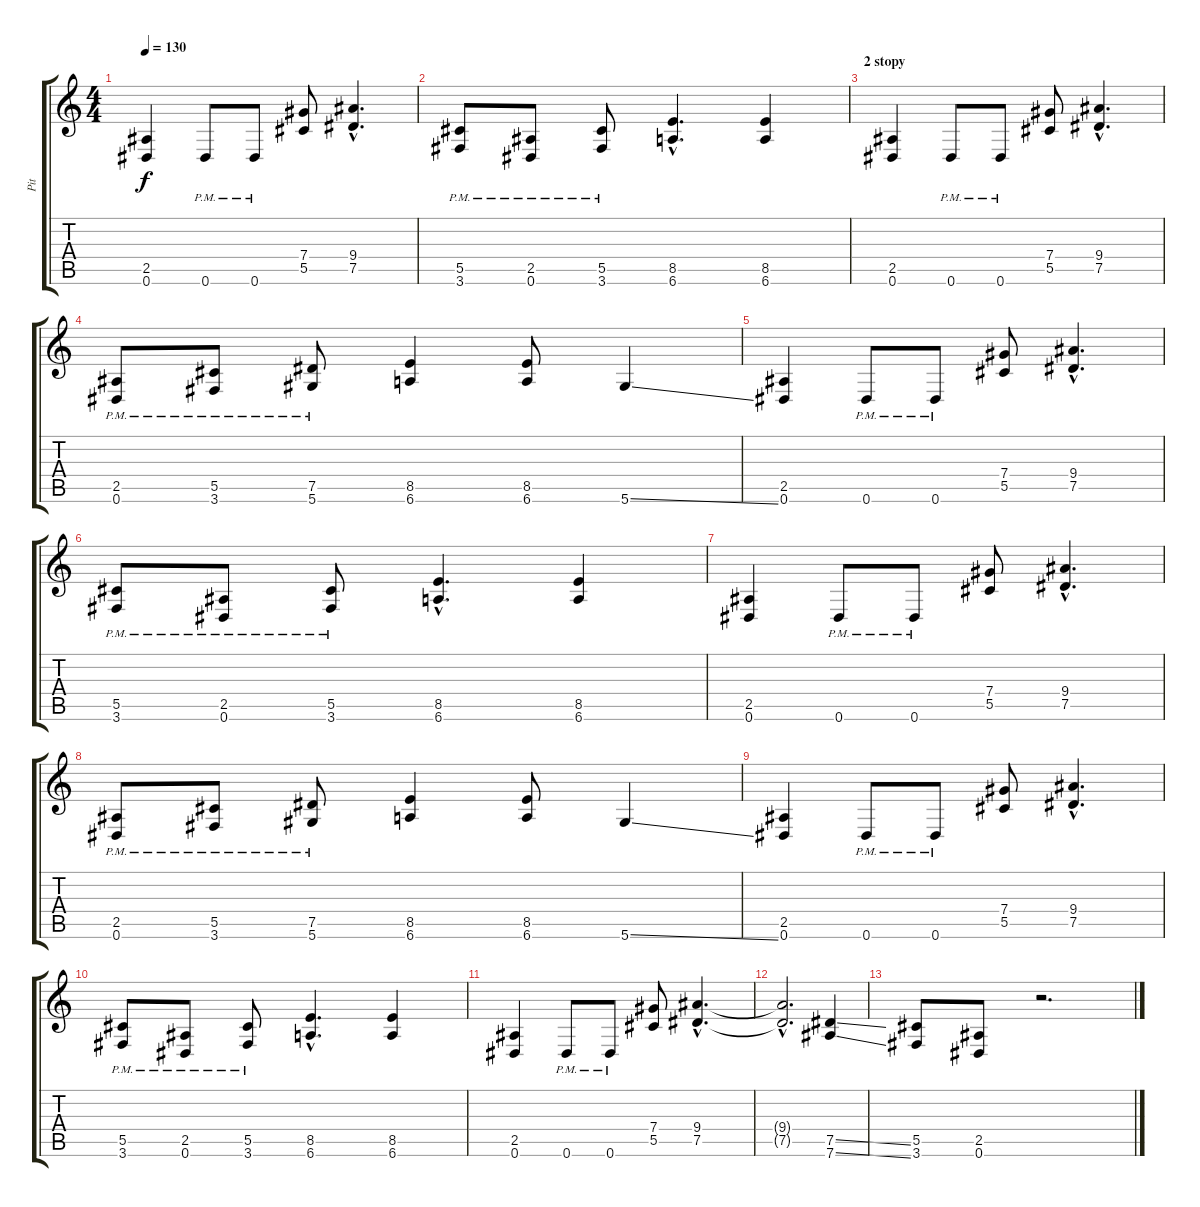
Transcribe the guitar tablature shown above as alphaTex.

\track ("Pit" "Pit") {instrument overdrivenguitar}
\staff {score tabs}
\tuning (Eb4 Bb3 Gb3 Db3 Ab2 Eb2) {hide}
\ts (4 4)
\tempo 130
\clef g2
\ks c
(2.5 0.6).4{dy f} 0.6{pm}.8 0.6{pm}.8 (7.4 5.5).8 (9.4{hac} 7.5{hac}).4{d} |
(5.5{pm} 3.6{pm}).8 (2.5{pm} 0.6{pm}).8 (5.5{pm} 3.6{pm}).8 (8.5{hac} 6.6{hac}).4{d} (8.5 6.6).4 |
\section ("" "2 stopy")
(2.5 0.6).4{volume 16 instrument overdrivenguitar} 0.6{pm}.8 0.6{pm}.8 (7.4 5.5).8 (9.4{hac} 7.5{hac}).4{d} |
(2.5{pm} 0.6{pm}).8 (5.5{pm} 3.6{pm}).8 (7.5{pm} 5.6{pm}).8 (8.5 6.6).4 (8.5 6.6).8 5.6{ss}.4 |
(2.5 0.6).4 0.6{pm}.8 0.6{pm}.8 (7.4 5.5).8 (9.4{hac} 7.5{hac}).4{d} |
(5.5{pm} 3.6{pm}).8 (2.5{pm} 0.6{pm}).8 (5.5{pm} 3.6{pm}).8 (8.5{hac} 6.6{hac}).4{d} (8.5 6.6).4 |
(2.5 0.6).4{volume 16 instrument overdrivenguitar} 0.6{pm}.8 0.6{pm}.8 (7.4 5.5).8 (9.4{hac} 7.5{hac}).4{d} |
(2.5{pm} 0.6{pm}).8 (5.5{pm} 3.6{pm}).8 (7.5{pm} 5.6{pm}).8 (8.5 6.6).4 (8.5 6.6).8 5.6{ss}.4 |
(2.5 0.6).4 0.6{pm}.8 0.6{pm}.8 (7.4 5.5).8 (9.4{hac} 7.5{hac}).4{d} |
(5.5{pm} 3.6{pm}).8 (2.5{pm} 0.6{pm}).8 (5.5{pm} 3.6{pm}).8 (8.5{hac} 6.6{hac}).4{d} (8.5 6.6).4 |
(2.5 0.6).4{volume 16 instrument overdrivenguitar} 0.6{pm}.8 0.6{pm}.8 (7.4 5.5).8 (9.4{hac} 7.5{hac}).4{d} |
(9.4{hac t} 7.5{hac t}).2{d} (7.5{ss} 7.6{ss}).4 |
(5.5 3.6).8 (2.5 0.6).8 r.2{d}
